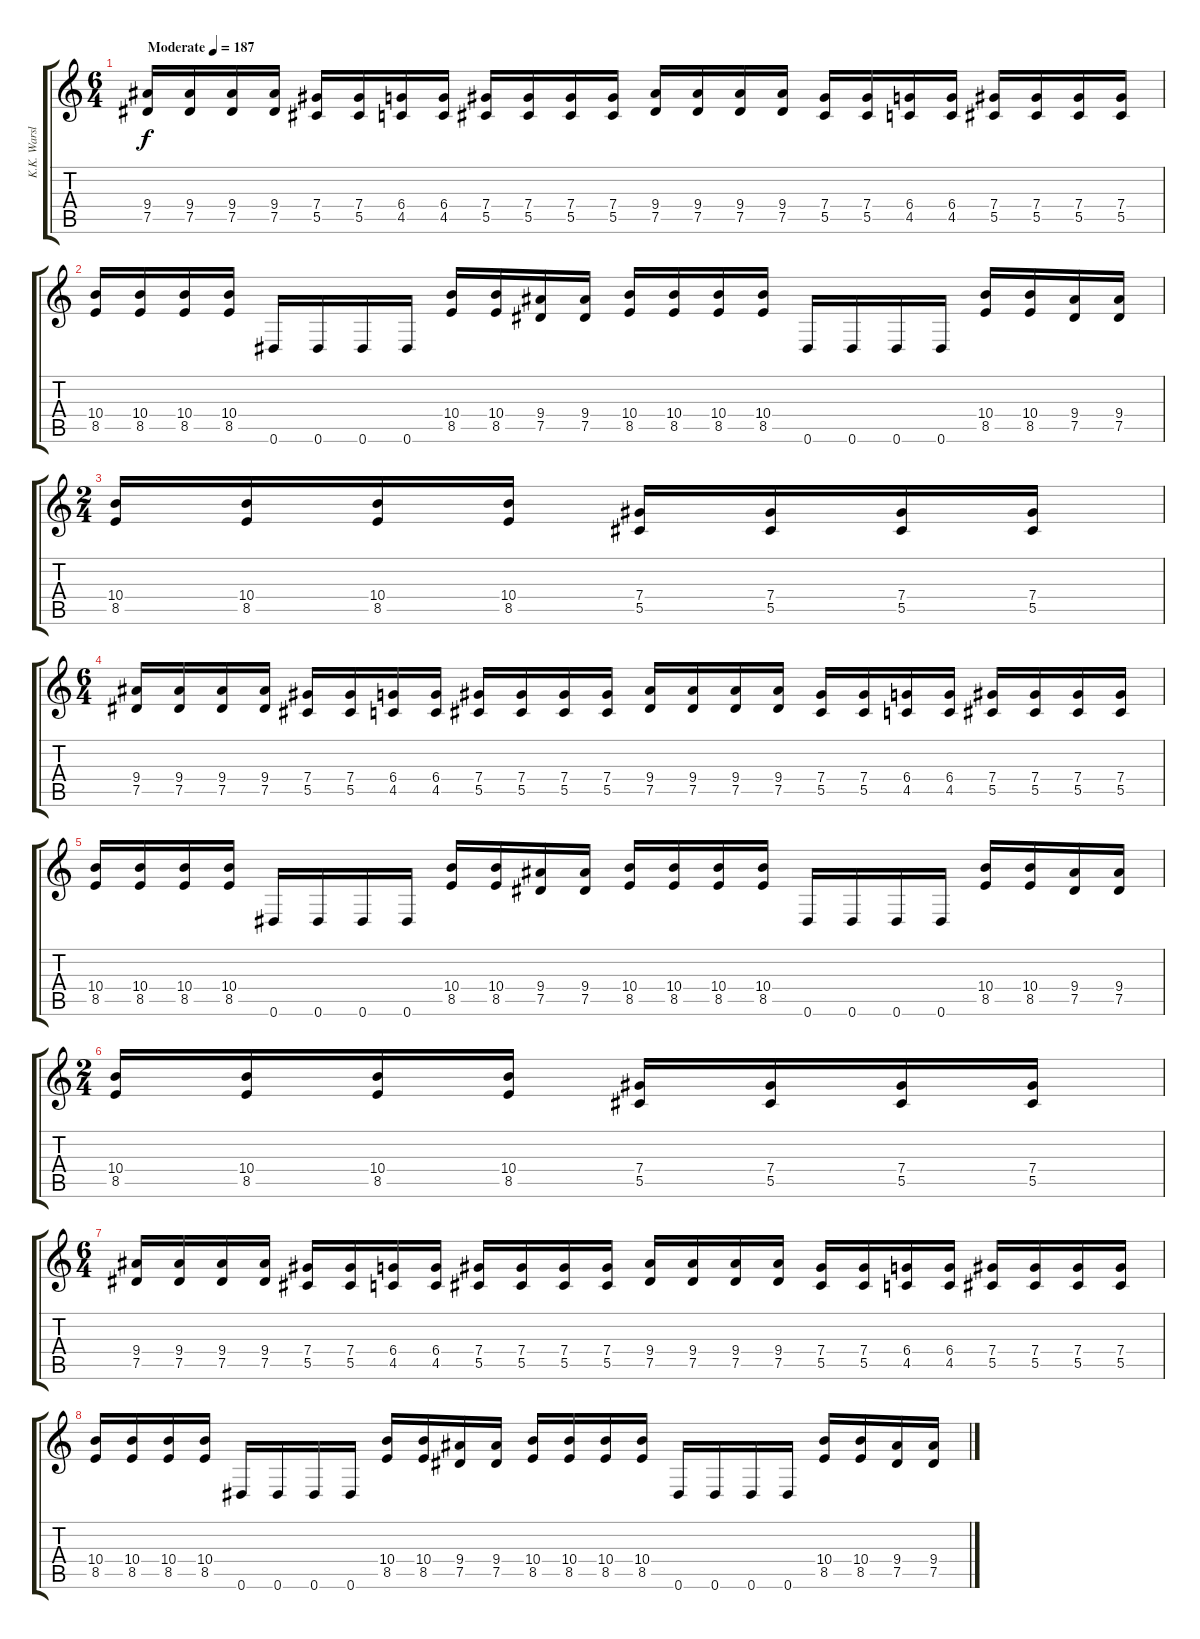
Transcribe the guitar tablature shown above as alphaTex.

\track ("K.K. Warslut" "K.K. Warsl") {instrument distortionguitar}
\staff {score tabs}
\tuning (Eb4 Bb3 Gb3 Db3 Ab2 Eb2) {hide}
\ts (6 4)
\tempo (187 "Moderate")
\clef g2
\ks c
(9.4 7.5).16{dy f instrument distortionguitar} (9.4 7.5).16 (9.4 7.5).16 (9.4 7.5).16 (7.4 5.5).16 (7.4 5.5).16 (6.4 4.5).16 (6.4 4.5).16 (7.4 5.5).16 (7.4 5.5).16 (7.4 5.5).16 (7.4 5.5).16 (9.4 7.5).16 (9.4 7.5).16 (9.4 7.5).16 (9.4 7.5).16 (7.4 5.5).16 (7.4 5.5).16 (6.4 4.5).16 (6.4 4.5).16 (7.4 5.5).16 (7.4 5.5).16 (7.4 5.5).16 (7.4 5.5).16 |
(10.4 8.5).16 (10.4 8.5).16 (10.4 8.5).16 (10.4 8.5).16 0.6.16 0.6.16 0.6.16 0.6.16 (10.4 8.5).16 (10.4 8.5).16 (9.4 7.5).16 (9.4 7.5).16 (10.4 8.5).16 (10.4 8.5).16 (10.4 8.5).16 (10.4 8.5).16 0.6.16 0.6.16 0.6.16 0.6.16 (10.4 8.5).16 (10.4 8.5).16 (9.4 7.5).16 (9.4 7.5).16 |
\ts (2 4)
(10.4 8.5).16 (10.4 8.5).16 (10.4 8.5).16 (10.4 8.5).16 (7.4 5.5).16 (7.4 5.5).16 (7.4 5.5).16 (7.4 5.5).16 |
\ts (6 4)
(9.4 7.5).16 (9.4 7.5).16 (9.4 7.5).16 (9.4 7.5).16 (7.4 5.5).16 (7.4 5.5).16 (6.4 4.5).16 (6.4 4.5).16 (7.4 5.5).16 (7.4 5.5).16 (7.4 5.5).16 (7.4 5.5).16 (9.4 7.5).16 (9.4 7.5).16 (9.4 7.5).16 (9.4 7.5).16 (7.4 5.5).16 (7.4 5.5).16 (6.4 4.5).16 (6.4 4.5).16 (7.4 5.5).16 (7.4 5.5).16 (7.4 5.5).16 (7.4 5.5).16 |
(10.4 8.5).16 (10.4 8.5).16 (10.4 8.5).16 (10.4 8.5).16 0.6.16 0.6.16 0.6.16 0.6.16 (10.4 8.5).16 (10.4 8.5).16 (9.4 7.5).16 (9.4 7.5).16 (10.4 8.5).16 (10.4 8.5).16 (10.4 8.5).16 (10.4 8.5).16 0.6.16 0.6.16 0.6.16 0.6.16 (10.4 8.5).16 (10.4 8.5).16 (9.4 7.5).16 (9.4 7.5).16 |
\ts (2 4)
(10.4 8.5).16 (10.4 8.5).16 (10.4 8.5).16 (10.4 8.5).16 (7.4 5.5).16 (7.4 5.5).16 (7.4 5.5).16 (7.4 5.5).16 |
\ts (6 4)
(9.4 7.5).16 (9.4 7.5).16 (9.4 7.5).16 (9.4 7.5).16 (7.4 5.5).16 (7.4 5.5).16 (6.4 4.5).16 (6.4 4.5).16 (7.4 5.5).16 (7.4 5.5).16 (7.4 5.5).16 (7.4 5.5).16 (9.4 7.5).16 (9.4 7.5).16 (9.4 7.5).16 (9.4 7.5).16 (7.4 5.5).16 (7.4 5.5).16 (6.4 4.5).16 (6.4 4.5).16 (7.4 5.5).16 (7.4 5.5).16 (7.4 5.5).16 (7.4 5.5).16 |
(10.4 8.5).16 (10.4 8.5).16 (10.4 8.5).16 (10.4 8.5).16 0.6.16 0.6.16 0.6.16 0.6.16 (10.4 8.5).16 (10.4 8.5).16 (9.4 7.5).16 (9.4 7.5).16 (10.4 8.5).16 (10.4 8.5).16 (10.4 8.5).16 (10.4 8.5).16 0.6.16 0.6.16 0.6.16 0.6.16 (10.4 8.5).16 (10.4 8.5).16 (9.4 7.5).16 (9.4 7.5).16
